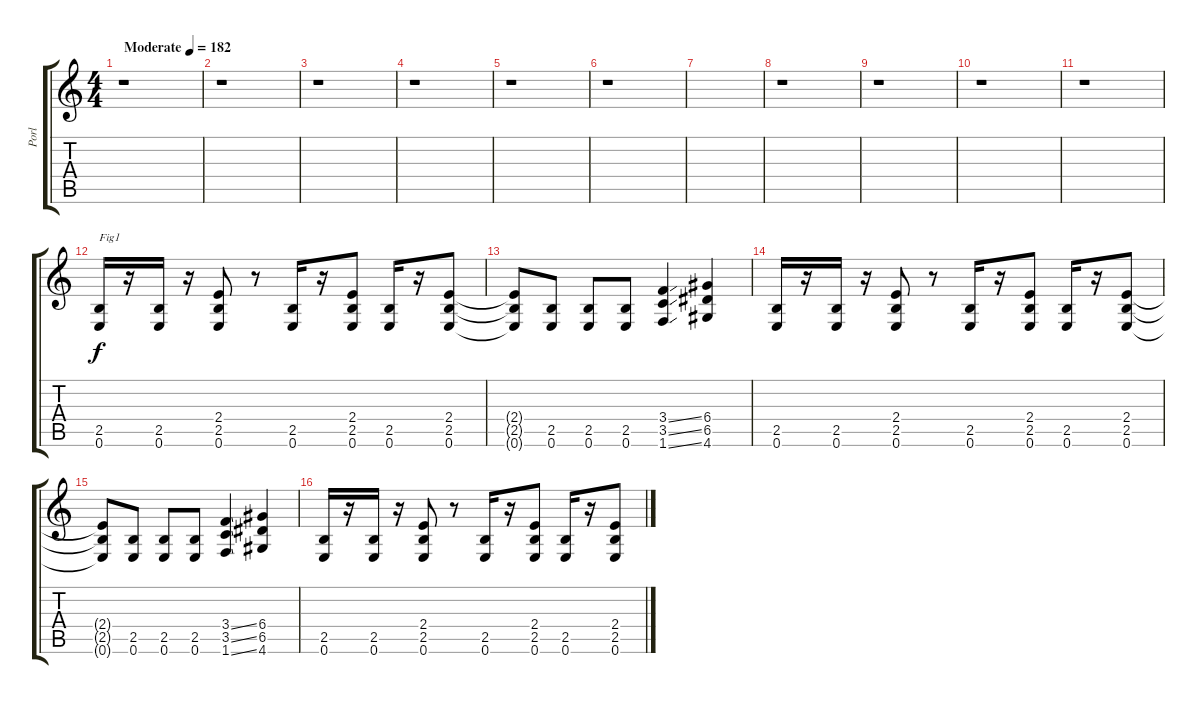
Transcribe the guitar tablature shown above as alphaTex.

\track ("Porl " "Porl ") {instrument electricguitarclean}
\staff {score tabs}
\tuning (E4 B3 G3 D3 A2 E2) {hide}
\ts (4 4)
\tempo (182 "Moderate")
\clef g2
\ks c
r.1{dy f instrument electricguitarclean} |
r.1 |
r.1 |
r.1 |
r.1 |
r.1 |
|
r.1 |
r.1 |
r.1 |
r.1 |
(2.5 0.6).16{txt "Fig1"} r.16 (2.5 0.6).16 r.16 (2.4 2.5 0.6).8 r.8 (2.5 0.6).16 r.16 (2.4 2.5 0.6).8 (2.5 0.6).16 r.16 (2.4 2.5 0.6).8 |
(2.4{t} 2.5{t} 0.6{t}).8 (2.5 0.6).8 (2.5 0.6).8 (2.5 0.6).8 (3.4{ss} 3.5{ss} 1.6{ss}).4 (6.4 6.5 4.6).4 |
(2.5 0.6).16 r.16 (2.5 0.6).16 r.16 (2.4 2.5 0.6).8 r.8 (2.5 0.6).16 r.16 (2.4 2.5 0.6).8 (2.5 0.6).16 r.16 (2.4 2.5 0.6).8 |
(2.4{t} 2.5{t} 0.6{t}).8 (2.5 0.6).8 (2.5 0.6).8 (2.5 0.6).8 (3.4{ss} 3.5{ss} 1.6{ss}).4 (6.4 6.5 4.6).4 |
(2.5 0.6).16 r.16 (2.5 0.6).16 r.16 (2.4 2.5 0.6).8 r.8 (2.5 0.6).16 r.16 (2.4 2.5 0.6).8 (2.5 0.6).16 r.16 (2.4 2.5 0.6).8
